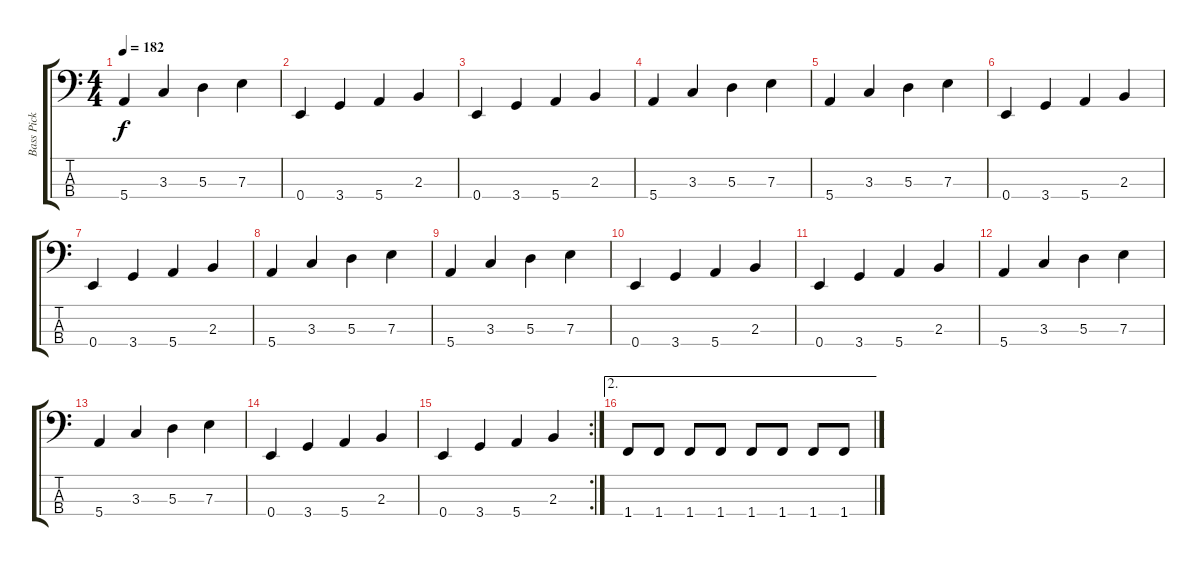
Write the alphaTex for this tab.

\track ("Bass Pick" "Bass Pick") {instrument electricbasspick}
\staff {score tabs}
\tuning (G2 D2 A1 E1) {hide}
\ts (4 4)
\tempo 182
\clef f4
\ks c
5.4.4{dy f} 3.3.4 5.3.4 7.3.4 |
0.4.4 3.4.4 5.4.4 2.3.4 |
0.4.4 3.4.4 5.4.4 2.3.4 |
5.4.4 3.3.4 5.3.4 7.3.4 |
5.4.4 3.3.4 5.3.4 7.3.4 |
0.4.4 3.4.4 5.4.4 2.3.4 |
0.4.4 3.4.4 5.4.4 2.3.4 |
5.4.4 3.3.4 5.3.4 7.3.4 |
5.4.4 3.3.4 5.3.4 7.3.4 |
0.4.4 3.4.4 5.4.4 2.3.4 |
0.4.4 3.4.4 5.4.4 2.3.4 |
5.4.4 3.3.4 5.3.4 7.3.4 |
5.4.4 3.3.4 5.3.4 7.3.4 |
0.4.4 3.4.4 5.4.4 2.3.4 |
\rc 2
0.4.4 3.4.4 5.4.4 2.3.4 |
\ae 2
1.4.8 1.4.8 1.4.8 1.4.8 1.4.8 1.4.8 1.4.8 1.4.8
